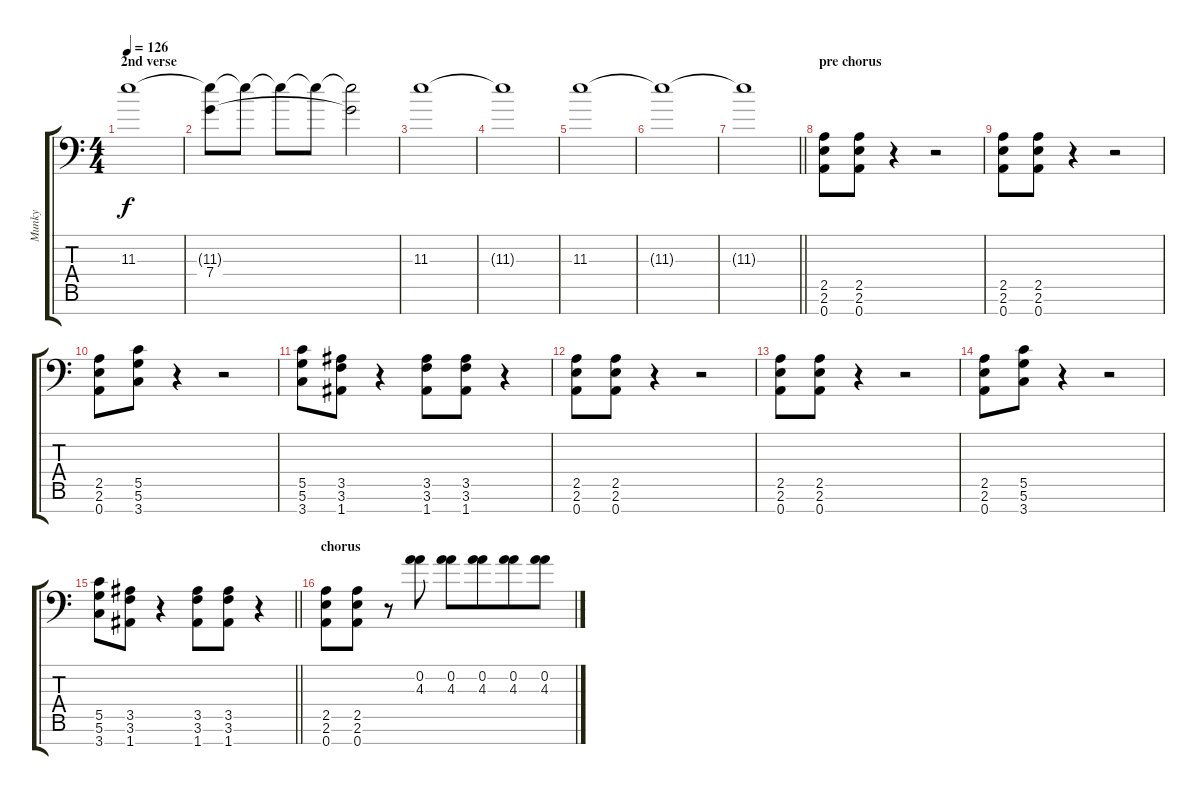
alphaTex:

\track ("Munky" "Munky") {instrument distortionguitar}
\staff {score tabs}
\tuning (D4 A3 F3 C3 G2 D2 A1) {hide}
\ts (4 4)
\section ("" "2nd verse")
\tempo 126
\clef f4
\ks c
11.3.1{dy f volume 3} |
(11.3{t} 7.4{t}).8{volume 4} 11.3{t}.8{volume 5} 11.3{t}.8{volume 6} 11.3{t}.8{volume 7} (11.3{t} 7.4{t}).2{volume 8} |
11.3.1 |
11.3{t}.1 |
11.3.1 |
11.3{t}.1 |
\barLineRight lightlight
11.3{t}.1 |
\section ("" "pre chorus")
(2.5 2.6 0.7).8{volume 16 instrument distortionguitar} (2.5 2.6 0.7).8 r.4 r.2 |
(2.5 2.6 0.7).8 (2.5 2.6 0.7).8 r.4 r.2 |
(2.5 2.6 0.7).8 (5.5 5.6 3.7).8 r.4 r.2 |
(5.5 5.6 3.7).8 (3.5 3.6 1.7).8 r.4 (3.5 3.6 1.7).8 (3.5 3.6 1.7).8 r.4 |
(2.5 2.6 0.7).8 (2.5 2.6 0.7).8 r.4 r.2 |
(2.5 2.6 0.7).8 (2.5 2.6 0.7).8 r.4 r.2 |
(2.5 2.6 0.7).8 (5.5 5.6 3.7).8 r.4 r.2 |
\barLineRight lightlight
(5.5 5.6 3.7).8 (3.5 3.6 1.7).8 r.4 (3.5 3.6 1.7).8 (3.5 3.6 1.7).8 r.4 |
\section ("" "chorus")
(2.5 2.6 0.7).8 (2.5 2.6 0.7).8 r.8 (0.2 4.3).8 (0.2 4.3).8 (0.2 4.3).8{beam merge} (0.2 4.3).8 (0.2 4.3).8
